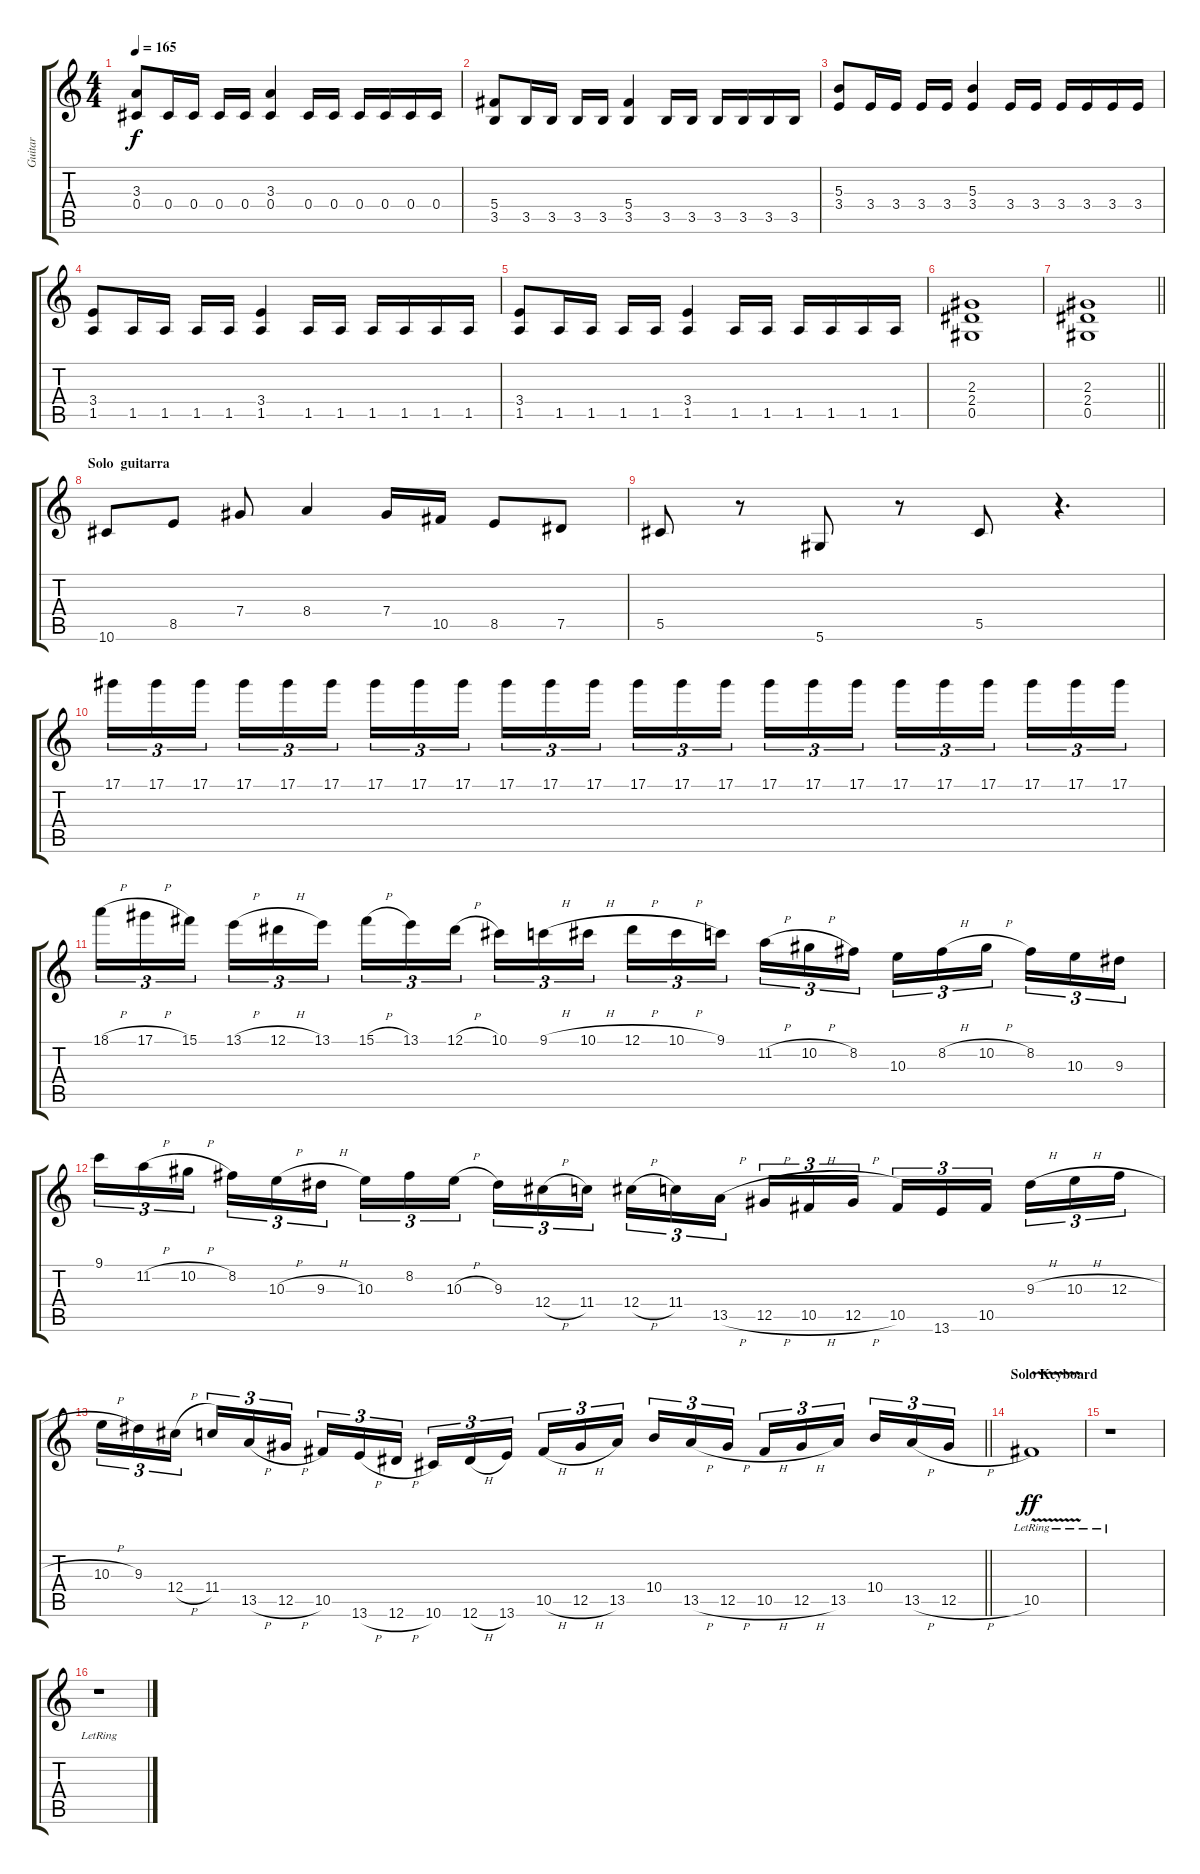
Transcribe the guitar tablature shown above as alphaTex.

\track ("Guitar" "Guitar") {instrument overdrivenguitar}
\staff {score tabs}
\tuning (Eb4 Bb3 Gb3 Db3 Ab2 Eb2) {hide}
\ts (4 4)
\tempo 165
\clef g2
\ks c
(3.3 0.4).8{dy f} 0.4.16 0.4.16 0.4.16 0.4.16 (3.3 0.4).4 0.4.16 0.4.16 0.4.16 0.4.16 0.4.16 0.4.16 |
(5.4 3.5).8 3.5.16 3.5.16 3.5.16 3.5.16 (5.4 3.5).4 3.5.16 3.5.16 3.5.16 3.5.16 3.5.16 3.5.16 |
(5.3 3.4).8 3.4.16 3.4.16 3.4.16 3.4.16 (5.3 3.4).4 3.4.16 3.4.16 3.4.16 3.4.16 3.4.16 3.4.16 |
(3.4 1.5).8 1.5.16 1.5.16 1.5.16 1.5.16 (3.4 1.5).4 1.5.16 1.5.16 1.5.16 1.5.16 1.5.16 1.5.16 |
(3.4 1.5).8 1.5.16 1.5.16 1.5.16 1.5.16 (3.4 1.5).4 1.5.16 1.5.16 1.5.16 1.5.16 1.5.16 1.5.16 |
(2.3 2.4 0.5).1 |
\barLineRight lightlight
(2.3 2.4 0.5).1 |
\section ("" "Solo  guitarra")
10.6.8 8.5.8 7.4.8 8.4.4 7.4.16 10.5.16 8.5.8 7.5.8 |
5.5.8 r.8 5.6.8 r.8 5.5.8 r.4{d} |
17.1.16{tu (3 2) volume 16 balance 7} 17.1.16{tu (3 2)} 17.1.16{tu (3 2) beam splitsecondary} 17.1.16{tu (3 2)} 17.1.16{tu (3 2)} 17.1.16{tu (3 2)} 17.1.16{tu (3 2)} 17.1.16{tu (3 2)} 17.1.16{tu (3 2) beam splitsecondary} 17.1.16{tu (3 2)} 17.1.16{tu (3 2)} 17.1.16{tu (3 2)} 17.1.16{tu (3 2)} 17.1.16{tu (3 2)} 17.1.16{tu (3 2) beam splitsecondary} 17.1.16{tu (3 2)} 17.1.16{tu (3 2)} 17.1.16{tu (3 2)} 17.1.16{tu (3 2)} 17.1.16{tu (3 2)} 17.1.16{tu (3 2) beam splitsecondary} 17.1.16{tu (3 2)} 17.1.16{tu (3 2)} 17.1.16{tu (3 2)} |
18.1{h}.16{tu (3 2)} 17.1{h}.16{tu (3 2)} 15.1.16{tu (3 2) beam splitsecondary} 13.1{h}.16{tu (3 2)} 12.1{h}.16{tu (3 2)} 13.1.16{tu (3 2)} 15.1{h}.16{tu (3 2)} 13.1.16{tu (3 2)} 12.1{h}.16{tu (3 2) beam splitsecondary} 10.1.16{tu (3 2)} 9.1{h}.16{tu (3 2)} 10.1{h}.16{tu (3 2)} 12.1{h}.16{tu (3 2)} 10.1{h}.16{tu (3 2)} 9.1.16{tu (3 2) beam splitsecondary} 11.2{h}.16{tu (3 2)} 10.2{h}.16{tu (3 2)} 8.2.16{tu (3 2)} 10.3.16{tu (3 2)} 8.2{h}.16{tu (3 2)} 10.2{h}.16{tu (3 2) beam splitsecondary} 8.2.16{tu (3 2)} 10.3.16{tu (3 2)} 9.3.16{tu (3 2)} |
9.1.16{tu (3 2)} 11.2{h}.16{tu (3 2)} 10.2{h}.16{tu (3 2) beam splitsecondary} 8.2.16{tu (3 2)} 10.3{h}.16{tu (3 2)} 9.3{h}.16{tu (3 2)} 10.3.16{tu (3 2)} 8.2.16{tu (3 2)} 10.3{h}.16{tu (3 2) beam splitsecondary} 9.3.16{tu (3 2)} 12.4{h}.16{tu (3 2)} 11.4.16{tu (3 2)} 12.4{h}.16{tu (3 2)} 11.4.16{tu (3 2)} 13.5{h}.16{tu (3 2) beam splitsecondary} 12.5{h}.16{tu (3 2)} 10.5{h}.16{tu (3 2)} 12.5{h}.16{tu (3 2)} 10.5.16{tu (3 2)} 13.6.16{tu (3 2)} 10.5.16{tu (3 2) beam splitsecondary} 9.3{h}.16{tu (3 2)} 10.3{h}.16{tu (3 2)} 12.3{h}.16{tu (3 2)} |
\barLineRight lightlight
10.3{h}.16{tu (3 2)} 9.3.16{tu (3 2)} 12.4{h}.16{tu (3 2) beam splitsecondary} 11.4.16{tu (3 2)} 13.5{h}.16{tu (3 2)} 12.5{h}.16{tu (3 2)} 10.5.16{tu (3 2)} 13.6{h}.16{tu (3 2)} 12.6{h}.16{tu (3 2) beam splitsecondary} 10.6.16{tu (3 2)} 12.6{h}.16{tu (3 2)} 13.6.16{tu (3 2)} 10.5{h}.16{tu (3 2)} 12.5{h}.16{tu (3 2)} 13.5.16{tu (3 2) beam splitsecondary} 10.4.16{tu (3 2)} 13.5{h}.16{tu (3 2)} 12.5{h}.16{tu (3 2)} 10.5{h}.16{tu (3 2)} 12.5{h}.16{tu (3 2)} 13.5.16{tu (3 2) beam splitsecondary} 10.4.16{tu (3 2)} 13.5{h}.16{tu (3 2)} 12.5{h}.16{tu (3 2)} |
\section ("" "Solo Keyboard")
10.5{v lr}.1{dy ff} |
r.1 |
r.1
